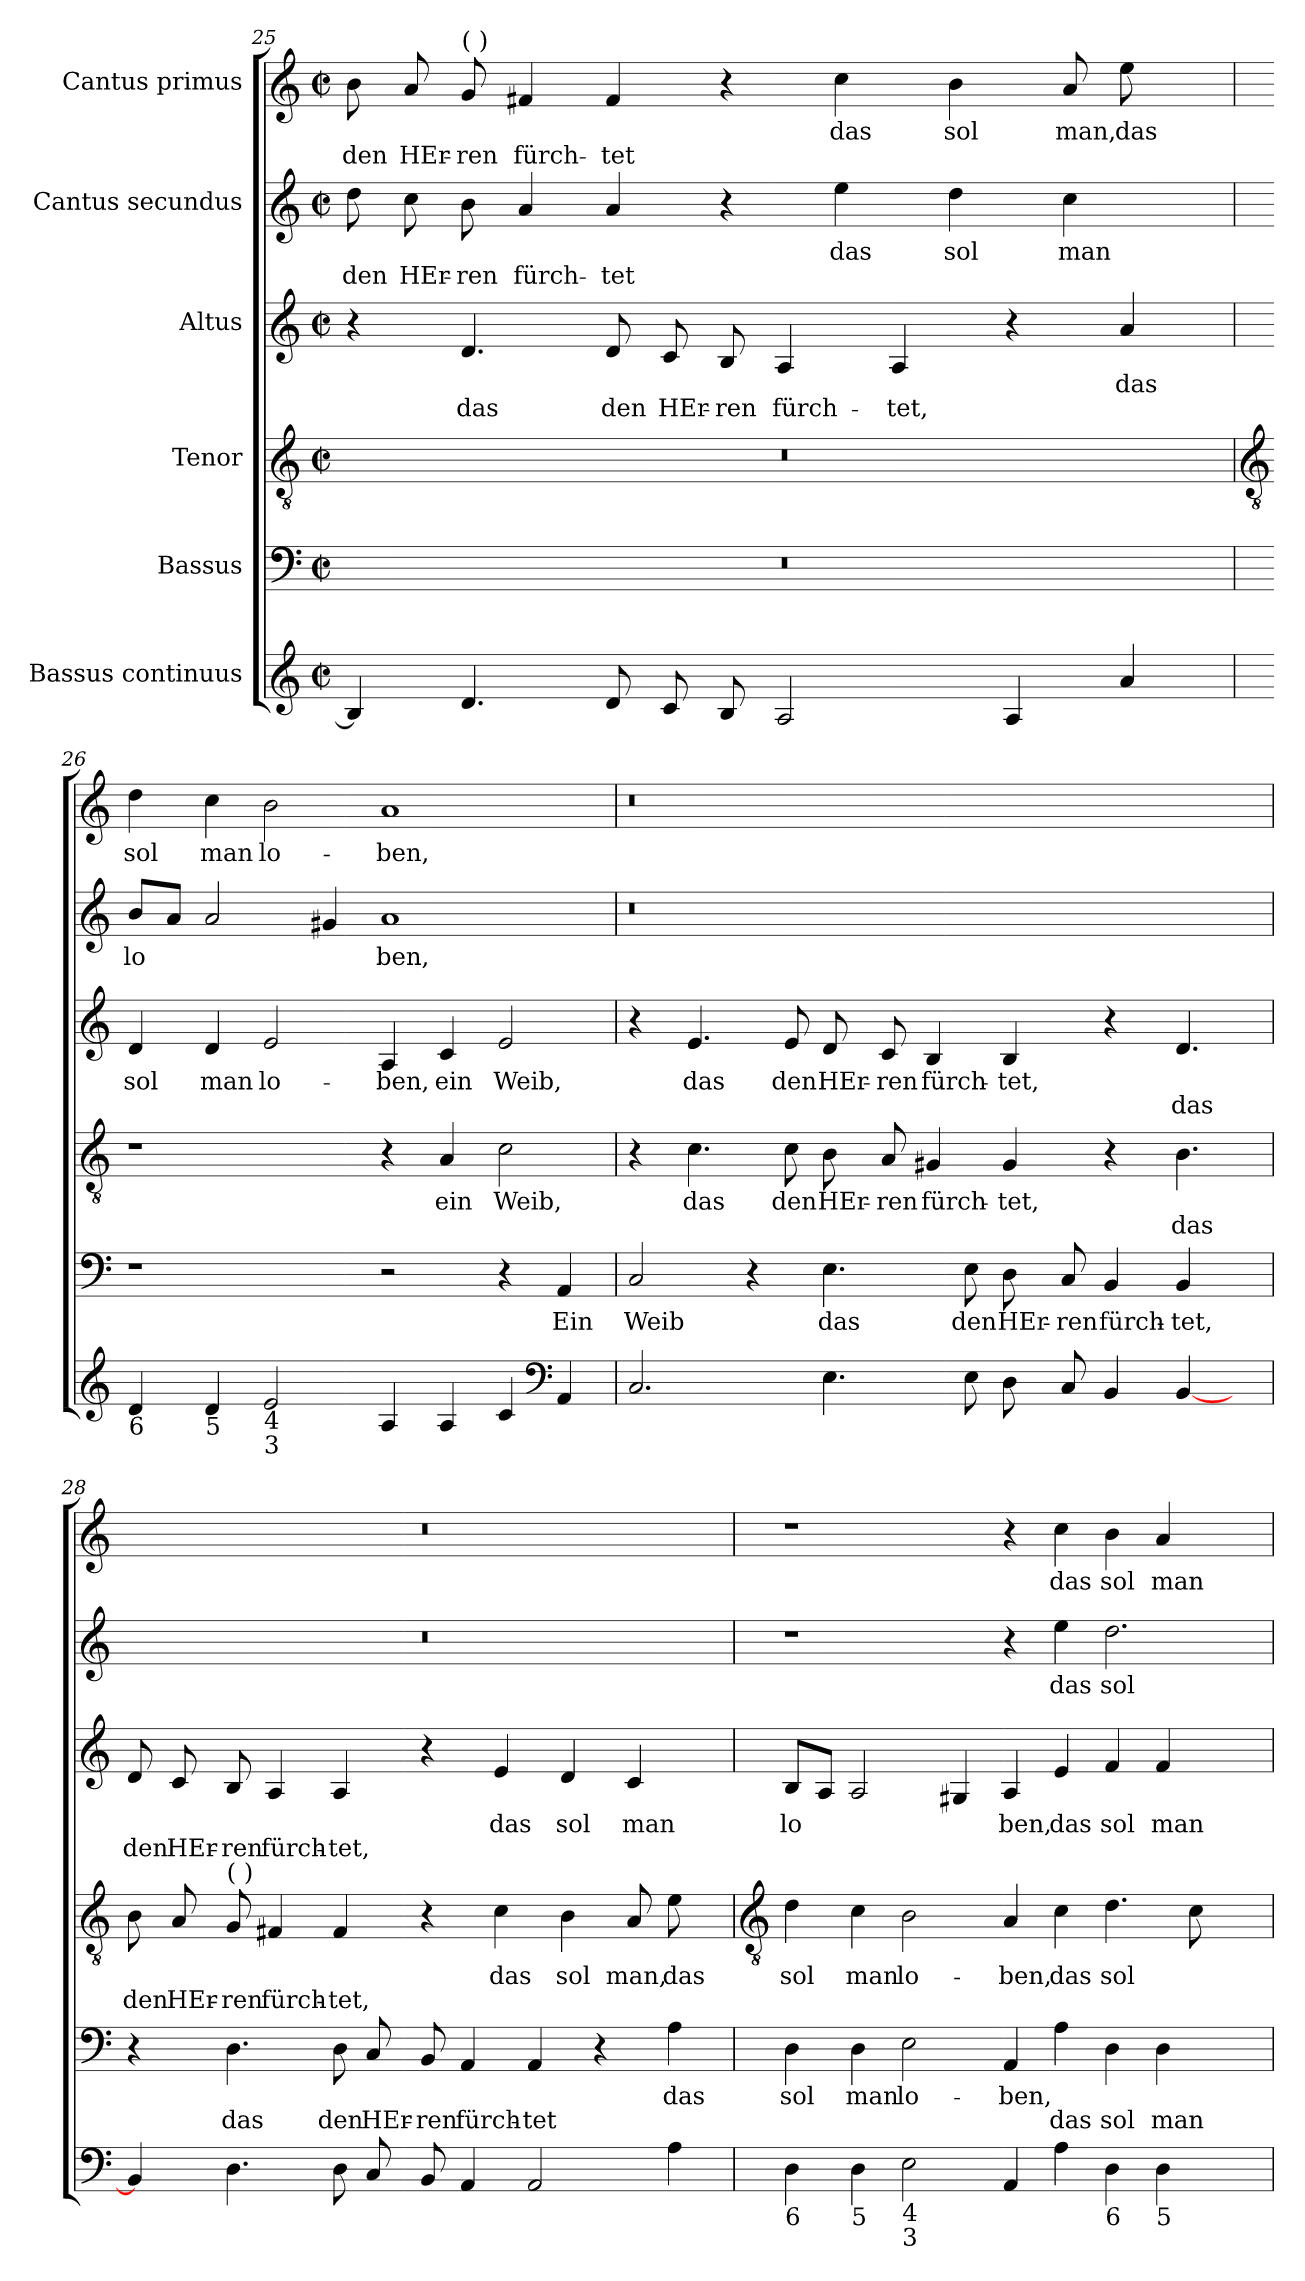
**kern	**kern	**text	**text	**kern	**text	**text	**kern	**text	**text	**kern	**text	**text	**kern	**text	**text
*part6	*part5	*part5	*part5	*part4	*part4	*part4	*part3	*part3	*part3	*part2	*part2	*part2	*part1	*part1	*part1
*staff6	*staff5	*staff5	*staff5	*staff4	*staff4	*staff4	*staff3	*staff3	*staff3	*staff2	*staff2	*staff2	*staff1	*staff1	*staff1
*I"Bassus continuus	*I"Bassus	*	*	*I"Tenor	*	*	*I"Altus	*	*	*I"Cantus secundus	*	*	*I"Cantus primus	*	*
*clefG2	*clefF4	*	*	*clefGv2	*	*	*clefG2	*	*	*clefG2	*	*	*clefG2	*	*
*k[]	*k[]	*	*	*k[]	*	*	*k[]	*	*	*k[]	*	*	*k[]	*	*
*C:	*C:	*	*	*C:	*	*	*C:	*	*	*C:	*	*	*C:	*	*
*M4/2	*M4/2	*	*	*M4/2	*	*	*M4/2	*	*	*M4/2	*	*	*M4/2	*	*
*met(c|)	*met(c|)	*	*	*met(c|)	*	*	*met(c|)	*	*	*met(c|)	*	*	*met(c|)	*	*
=25	=25	=25	=25	=25	=25	=25	=25	=25	=25	=25	=25	=25	=25	=25	=25
!	!	!	!	!	!	!	!	!	!	!	!	!LO:LY:b	!	!	!LO:LY:b
4B]	0r	.	.	0r	.	.	4r	.	.	8dd	.	den	8b	.	den
!	!	!	!	!	!	!	!	!	!	!	!	!LO:LY:b	!	!	!LO:LY:b
.	.	.	.	.	.	.	.	.	.	8cc	.	HEr-	8a	.	HEr-
!	!	!	!	!	!	!	!	!	!	!	!	!	!LO:TX:a:t=(  )	!	!
!	!	!	!	!	!	!	!	!	!LO:LY:b	!	!	!LO:LY:b	!	!	!LO:LY:b
4.d	.	.	.	.	.	.	4.d	.	das	8b	.	-ren	8g	.	-ren
!	!	!	!	!	!	!	!	!	!	!	!	!LO:LY:b	!	!	!LO:LY:b
.	.	.	.	.	.	.	.	.	.	4a	.	fürch-	4f#X	.	fürch-
!	!	!	!	!	!	!	!	!	!LO:LY:b	!	!	!LO:LY:b	!	!	!LO:LY:b
8d	.	.	.	.	.	.	8d	.	den	4a	.	-tet	4f#	.	-tet
!	!	!	!	!	!	!	!	!	!LO:LY:b	!	!	!	!	!	!
8c	.	.	.	.	.	.	8c	.	HEr-	.	.	.	.	.	.
!	!	!	!	!	!	!	!	!	!LO:LY:b	!	!	!	!	!	!
8B	.	.	.	.	.	.	8B	.	-ren	4r	.	.	4r	.	.
!	!	!	!	!	!	!	!	!	!LO:LY:b	!	!	!	!	!	!
2A	.	.	.	.	.	.	4A	.	fürch-	.	.	.	.	.	.
!	!	!	!	!	!	!	!	!	!	!	!LO:LY:b	!	!	!LO:LY:b	!
.	.	.	.	.	.	.	.	.	.	4ee	das	.	4cc	das	.
!	!	!	!	!	!	!	!	!	!LO:LY:b	!	!	!	!	!	!
.	.	.	.	.	.	.	4A	.	-tet,	.	.	.	.	.	.
!	!	!	!	!	!	!	!	!	!	!	!LO:LY:b	!	!	!LO:LY:b	!
.	.	.	.	.	.	.	.	.	.	4dd	sol	.	4b	sol	.
4A	.	.	.	.	.	.	4r	.	.	.	.	.	.	.	.
!	!	!	!	!	!	!	!	!	!	!	!LO:LY:b	!	!	!LO:LY:b	!
.	.	.	.	.	.	.	.	.	.	4cc	man	.	8a	man,	.
!	!	!	!	!	!	!	!	!LO:LY:b	!	!	!	!	!	!LO:LY:b	!
4a	.	.	.	.	.	.	4a	das	.	.	.	.	8ee	das	.
.	.	.	.	.	.	.	.	.	.	8ryy	.	.	8ryy	.	.
!!LO:LB:g=z
=26	=26	=26	=26	=26	=26	=26	=26	=26	=26	=26	=26	=26	=26	=26	=26
*	*	*	*	*clefGv2	*	*	*	*	*	*	*	*	*	*	*
!LO:TX:b:t=6	!	!	!	!	!	!	!	!	!	!	!	!	!	!	!
!	!	!	!	!	!	!	!	!LO:LY:b	!	!	!LO:LY:b	!	!	!LO:LY:b	!
4d	1r	.	.	1r	.	.	4d	sol	.	8bL	lo	.	4dd	sol	.
.	.	.	.	.	.	.	.	.	.	8aJ	.	.	.	.	.
!LO:TX:b:t=5	!	!	!	!	!	!	!	!	!	!	!	!	!	!	!
!	!	!	!	!	!	!	!	!LO:LY:b	!	!	!	!	!	!LO:LY:b	!
4d	.	.	.	.	.	.	4d	man	.	2a	.	.	4cc	man	.
!LO:TX:b:t=4	!	!	!	!	!	!	!	!	!	!	!	!	!	!	!
!LO:TX:b:t=3	!	!	!	!	!	!	!	!	!	!	!	!	!	!	!
!	!	!	!	!	!	!	!	!LO:LY:b	!	!	!	!	!	!LO:LY:b	!
2e	.	.	.	.	.	.	2e	lo-	.	.	.	.	2b	lo-	.
.	.	.	.	.	.	.	.	.	.	4g#X	.	.	.	.	.
!	!	!	!	!	!	!	!	!LO:LY:b	!	!	!LO:LY:b	!	!	!LO:LY:b	!
4A	2r	.	.	4r	.	.	4A	-ben,	.	1a	ben,	.	1a	-ben,	.
!	!	!	!	!	!LO:LY:b	!	!	!LO:LY:b	!	!	!	!	!	!	!
4A	.	.	.	4A	ein	.	4c	ein	.	.	.	.	.	.	.
!	!	!	!	!	!LO:LY:b	!	!	!LO:LY:b	!	!	!	!	!	!	!
4c	4r	.	.	2c	Weib,	.	2e	Weib,	.	.	.	.	.	.	.
*clefF4	*	*	*	*	*	*	*	*	*	*	*	*	*	*	*
!	!	!LO:LY:b	!	!	!	!	!	!	!	!	!	!	!	!	!
4AA	4AA	Ein	.	.	.	.	.	.	.	.	.	.	.	.	.
=27	=27	=27	=27	=27	=27	=27	=27	=27	=27	=27	=27	=27	=27	=27	=27
!	!	!LO:LY:b	!	!	!	!	!	!	!	!	!	!	!	!	!
2.C	2C	Weib	.	4r	.	.	4r	.	.	0r	.	.	0r	.	.
!	!	!	!	!	!LO:LY:b	!	!	!LO:LY:b	!	!	!	!	!	!	!
.	.	.	.	4.c	das	.	4.e	das	.	.	.	.	.	.	.
.	4r	.	.	.	.	.	.	.	.	.	.	.	.	.	.
!	!	!	!	!	!LO:LY:b	!	!	!LO:LY:b	!	!	!	!	!	!	!
.	.	.	.	8c	den	.	8e	den	.	.	.	.	.	.	.
!	!	!LO:LY:b	!	!	!LO:LY:b	!	!	!LO:LY:b	!	!	!	!	!	!	!
4.E	4.E	das	.	8B	HEr-	.	8d	HEr-	.	.	.	.	.	.	.
!	!	!	!	!	!LO:LY:b	!	!	!LO:LY:b	!	!	!	!	!	!	!
.	.	.	.	8A	-ren	.	8c	-ren	.	.	.	.	.	.	.
!	!	!	!	!	!LO:LY:b	!	!	!LO:LY:b	!	!	!	!	!	!	!
.	.	.	.	4G#X	fürch-	.	4B	fürch-	.	.	.	.	.	.	.
!	!	!LO:LY:b	!	!	!	!	!	!	!	!	!	!	!	!	!
8E	8E	den	.	.	.	.	.	.	.	.	.	.	.	.	.
!	!	!LO:LY:b	!	!	!LO:LY:b	!	!	!LO:LY:b	!	!	!	!	!	!	!
8D	8D	HEr-	.	4G#	-tet,	.	4B	-tet,	.	.	.	.	.	.	.
!	!	!LO:LY:b	!	!	!	!	!	!	!	!	!	!	!	!	!
8C	8C	-ren	.	.	.	.	.	.	.	.	.	.	.	.	.
!	!	!LO:LY:b	!	!	!	!	!	!	!	!	!	!	!	!	!
4BB	4BB	fürch-	.	4r	.	.	4r	.	.	.	.	.	.	.	.
!	!	!LO:LY:b	!	!	!	!LO:LY:b	!	!	!LO:LY:b	!	!	!	!	!	!
[4BB	4BB	-tet,	.	4.B	.	das	4.d	.	das	.	.	.	.	.	.
8ryy	8ryy	.	.	.	.	.	.	.	.	8ryy	.	.	8ryy	.	.
=28	=28	=28	=28	=28	=28	=28	=28	=28	=28	=28	=28	=28	=28	=28	=28
!	!	!	!	!	!	!LO:LY:b	!	!	!LO:LY:b	!	!	!	!	!	!
4BB]	4r	.	.	8B	.	den	8d	.	den	0r	.	.	0r	.	.
!	!	!	!	!	!	!LO:LY:b	!	!	!LO:LY:b	!	!	!	!	!	!
.	.	.	.	8A	.	HEr-	8c	.	HEr-	.	.	.	.	.	.
!	!	!	!	!LO:TX:a:t=(  )	!	!	!	!	!	!	!	!	!	!	!
!	!	!	!LO:LY:b	!	!	!LO:LY:b	!	!	!LO:LY:b	!	!	!	!	!	!
4.D	4.D	.	das	8G	.	-ren	8B	.	-ren	.	.	.	.	.	.
!	!	!	!	!	!	!LO:LY:b	!	!	!LO:LY:b	!	!	!	!	!	!
.	.	.	.	4F#X	.	fürch-	4A	.	fürch-	.	.	.	.	.	.
!	!	!	!LO:LY:b	!	!	!LO:LY:b	!	!	!LO:LY:b	!	!	!	!	!	!
8D	8D	.	den	4F#	.	-tet,	4A	.	-tet,	.	.	.	.	.	.
!	!	!	!LO:LY:b	!	!	!	!	!	!	!	!	!	!	!	!
8C	8C	.	HEr-	.	.	.	.	.	.	.	.	.	.	.	.
!	!	!	!LO:LY:b	!	!	!	!	!	!	!	!	!	!	!	!
8BB	8BB	.	-ren	4r	.	.	4r	.	.	.	.	.	.	.	.
!	!	!	!LO:LY:b	!	!	!	!	!	!	!	!	!	!	!	!
4AA	4AA	.	fürch-	.	.	.	.	.	.	.	.	.	.	.	.
!	!	!	!	!	!LO:LY:b	!	!	!LO:LY:b	!	!	!	!	!	!	!
.	.	.	.	4c	das	.	4e	das	.	.	.	.	.	.	.
!	!	!	!LO:LY:b	!	!	!	!	!	!	!	!	!	!	!	!
2AA	4AA	.	-tet	.	.	.	.	.	.	.	.	.	.	.	.
!	!	!	!	!	!LO:LY:b	!	!	!LO:LY:b	!	!	!	!	!	!	!
.	.	.	.	4B	sol	.	4d	sol	.	.	.	.	.	.	.
.	4r	.	.	.	.	.	.	.	.	.	.	.	.	.	.
!	!	!	!	!	!LO:LY:b	!	!	!LO:LY:b	!	!	!	!	!	!	!
.	.	.	.	8A	man,	.	4c	man	.	.	.	.	.	.	.
!	!	!LO:LY:b	!	!	!LO:LY:b	!	!	!	!	!	!	!	!	!	!
4A	4A	das	.	8e	das	.	.	.	.	.	.	.	.	.	.
.	.	.	.	8ryy	.	.	8ryy	.	.	.	.	.	.	.	.
!!LO:LB:g=z
=29	=29	=29	=29	=29	=29	=29	=29	=29	=29	=29	=29	=29	=29	=29	=29
*	*	*	*	*clefGv2	*	*	*	*	*	*	*	*	*	*	*
!LO:TX:b:t=6	!	!	!	!	!	!	!	!	!	!	!	!	!	!	!
!	!	!LO:LY:b	!	!	!LO:LY:b	!	!	!LO:LY:b	!	!	!	!	!	!	!
4D	4D	sol	.	4d	sol	.	8BL	lo	.	1r	.	.	1r	.	.
.	.	.	.	.	.	.	8AJ	.	.	.	.	.	.	.	.
!LO:TX:b:t=5	!	!	!	!	!	!	!	!	!	!	!	!	!	!	!
!	!	!LO:LY:b	!	!	!LO:LY:b	!	!	!	!	!	!	!	!	!	!
4D	4D	man	.	4c	man	.	2A	.	.	.	.	.	.	.	.
!LO:TX:b:t=4	!	!	!	!	!	!	!	!	!	!	!	!	!	!	!
!LO:TX:b:t=3	!	!	!	!	!	!	!	!	!	!	!	!	!	!	!
!	!	!LO:LY:b	!	!	!LO:LY:b	!	!	!	!	!	!	!	!	!	!
2E	2E	lo-	.	2B	lo-	.	.	.	.	.	.	.	.	.	.
.	.	.	.	.	.	.	4G#X	.	.	.	.	.	.	.	.
!	!	!LO:LY:b	!	!	!LO:LY:b	!	!	!LO:LY:b	!	!	!	!	!	!	!
4AA	4AA	-ben,	.	4A	-ben,	.	4A	ben,	.	4r	.	.	4r	.	.
!	!	!	!LO:LY:b	!	!LO:LY:b	!	!	!LO:LY:b	!	!	!LO:LY:b	!	!	!LO:LY:b	!
4A	4A	.	das	4c	das	.	4e	das	.	4ee	das	.	4cc	das	.
!LO:TX:b:t=6	!	!	!	!	!	!	!	!	!	!	!	!	!	!	!
!	!	!	!LO:LY:b	!	!LO:LY:b	!	!	!LO:LY:b	!	!	!LO:LY:b	!	!	!LO:LY:b	!
4D	4D	.	sol	4.d	sol	.	4f	sol	.	2.dd	sol	.	4b	sol	.
!LO:TX:b:t=5	!	!	!	!	!	!	!	!	!	!	!	!	!	!	!
!	!	!	!LO:LY:b	!	!	!	!	!LO:LY:b	!	!	!	!	!	!LO:LY:b	!
4D	4D	.	man	.	.	.	4f	man	.	.	.	.	4a	man	.
.	.	.	.	8c	.	.	.	.	.	.	.	.	.	.	.
4ryy	4ryy	.	.	4ryy	.	.	4ryy	.	.	.	.	.	4ryy	.	.
=	=	=	=	=	=	=	=	=	=	=	=	=	=	=	=
*-	*-	*-	*-	*-	*-	*-	*-	*-	*-	*-	*-	*-	*-	*-	*-
